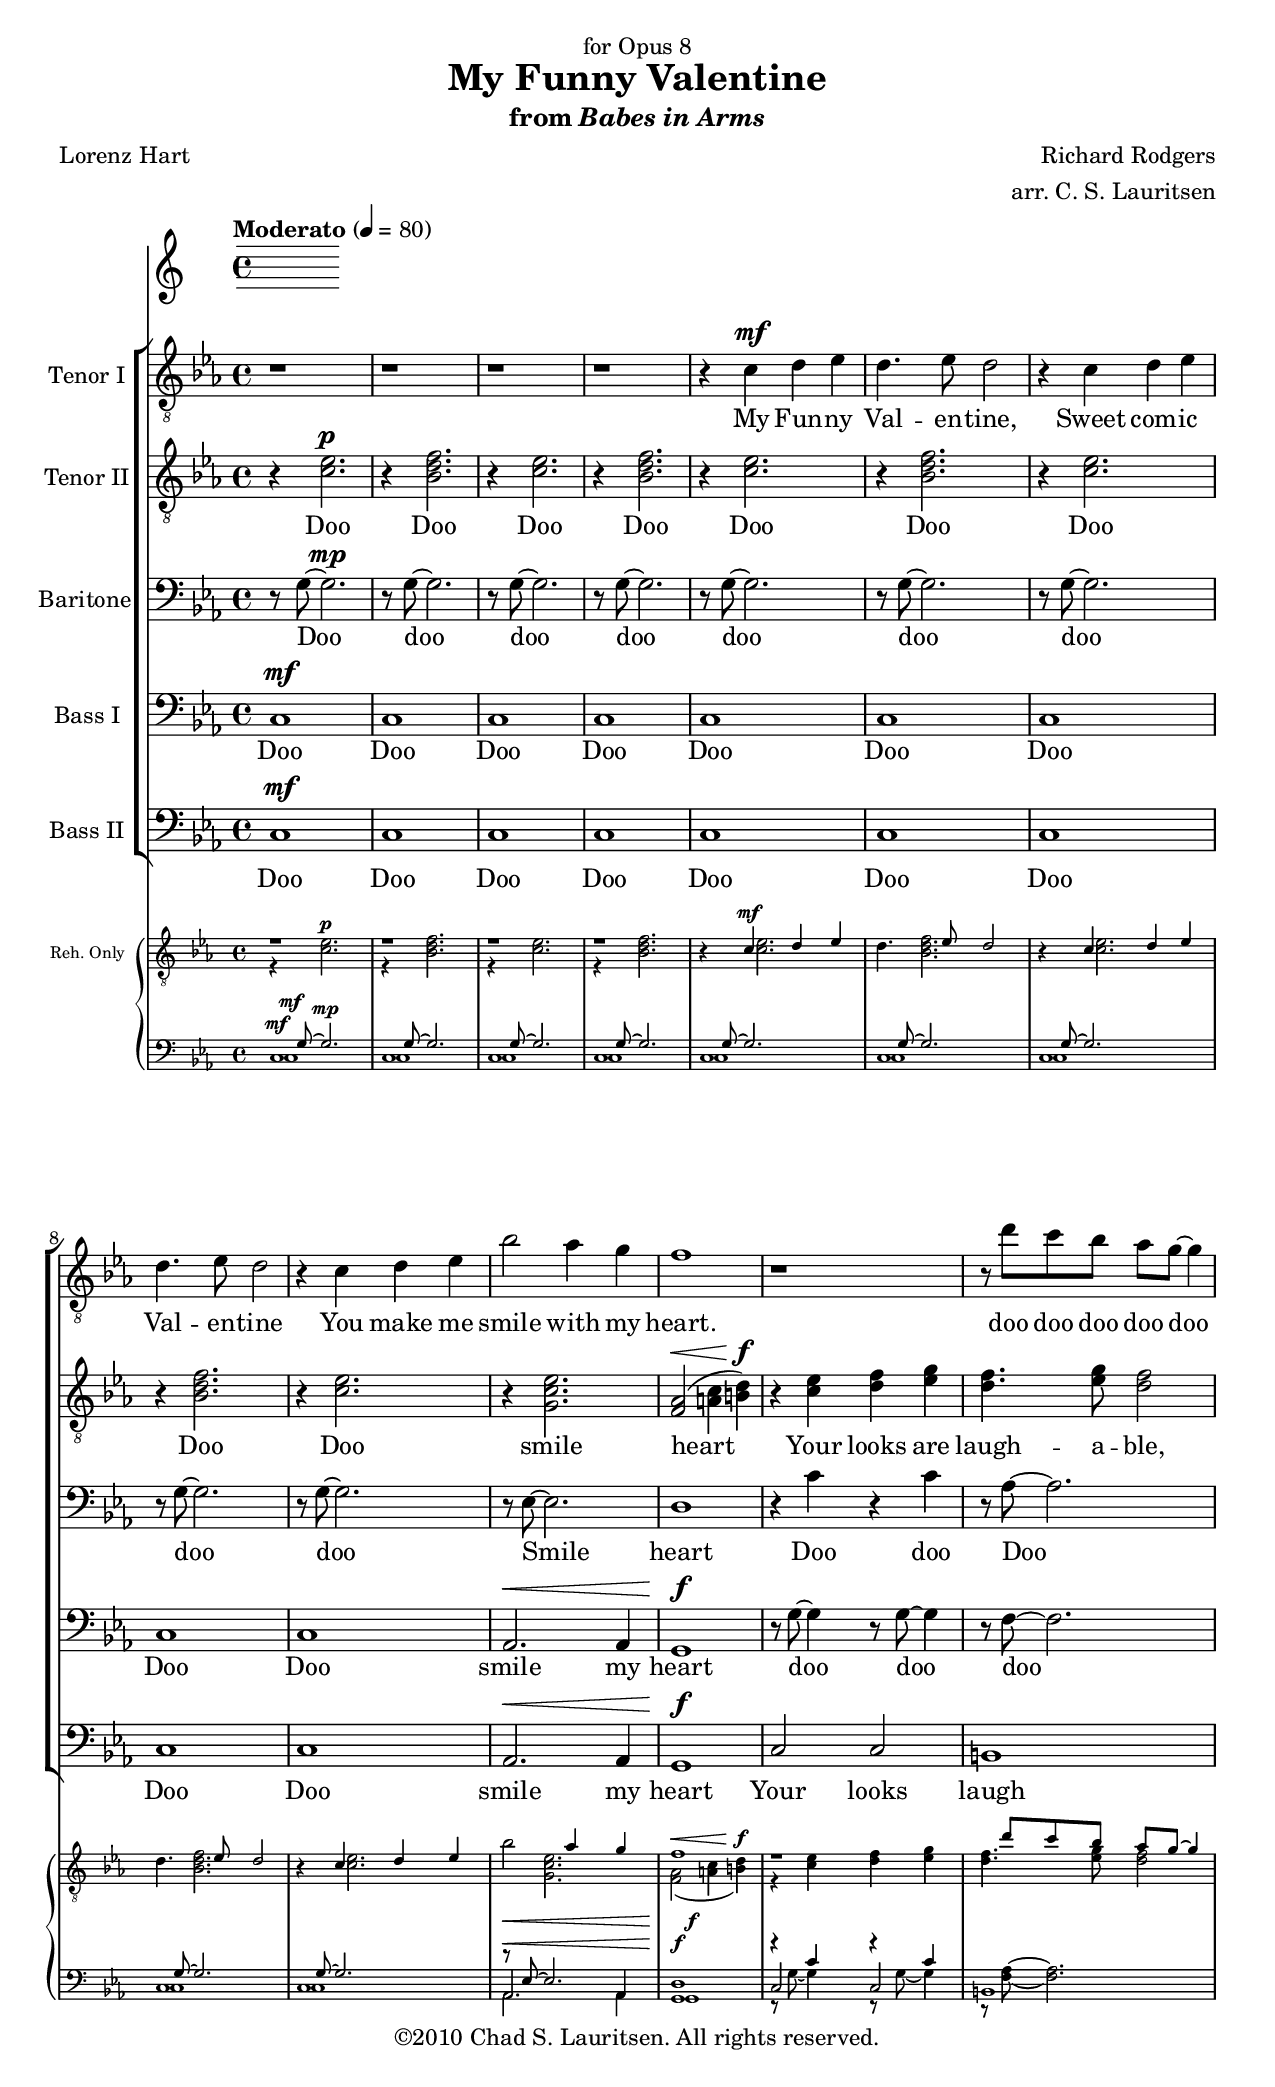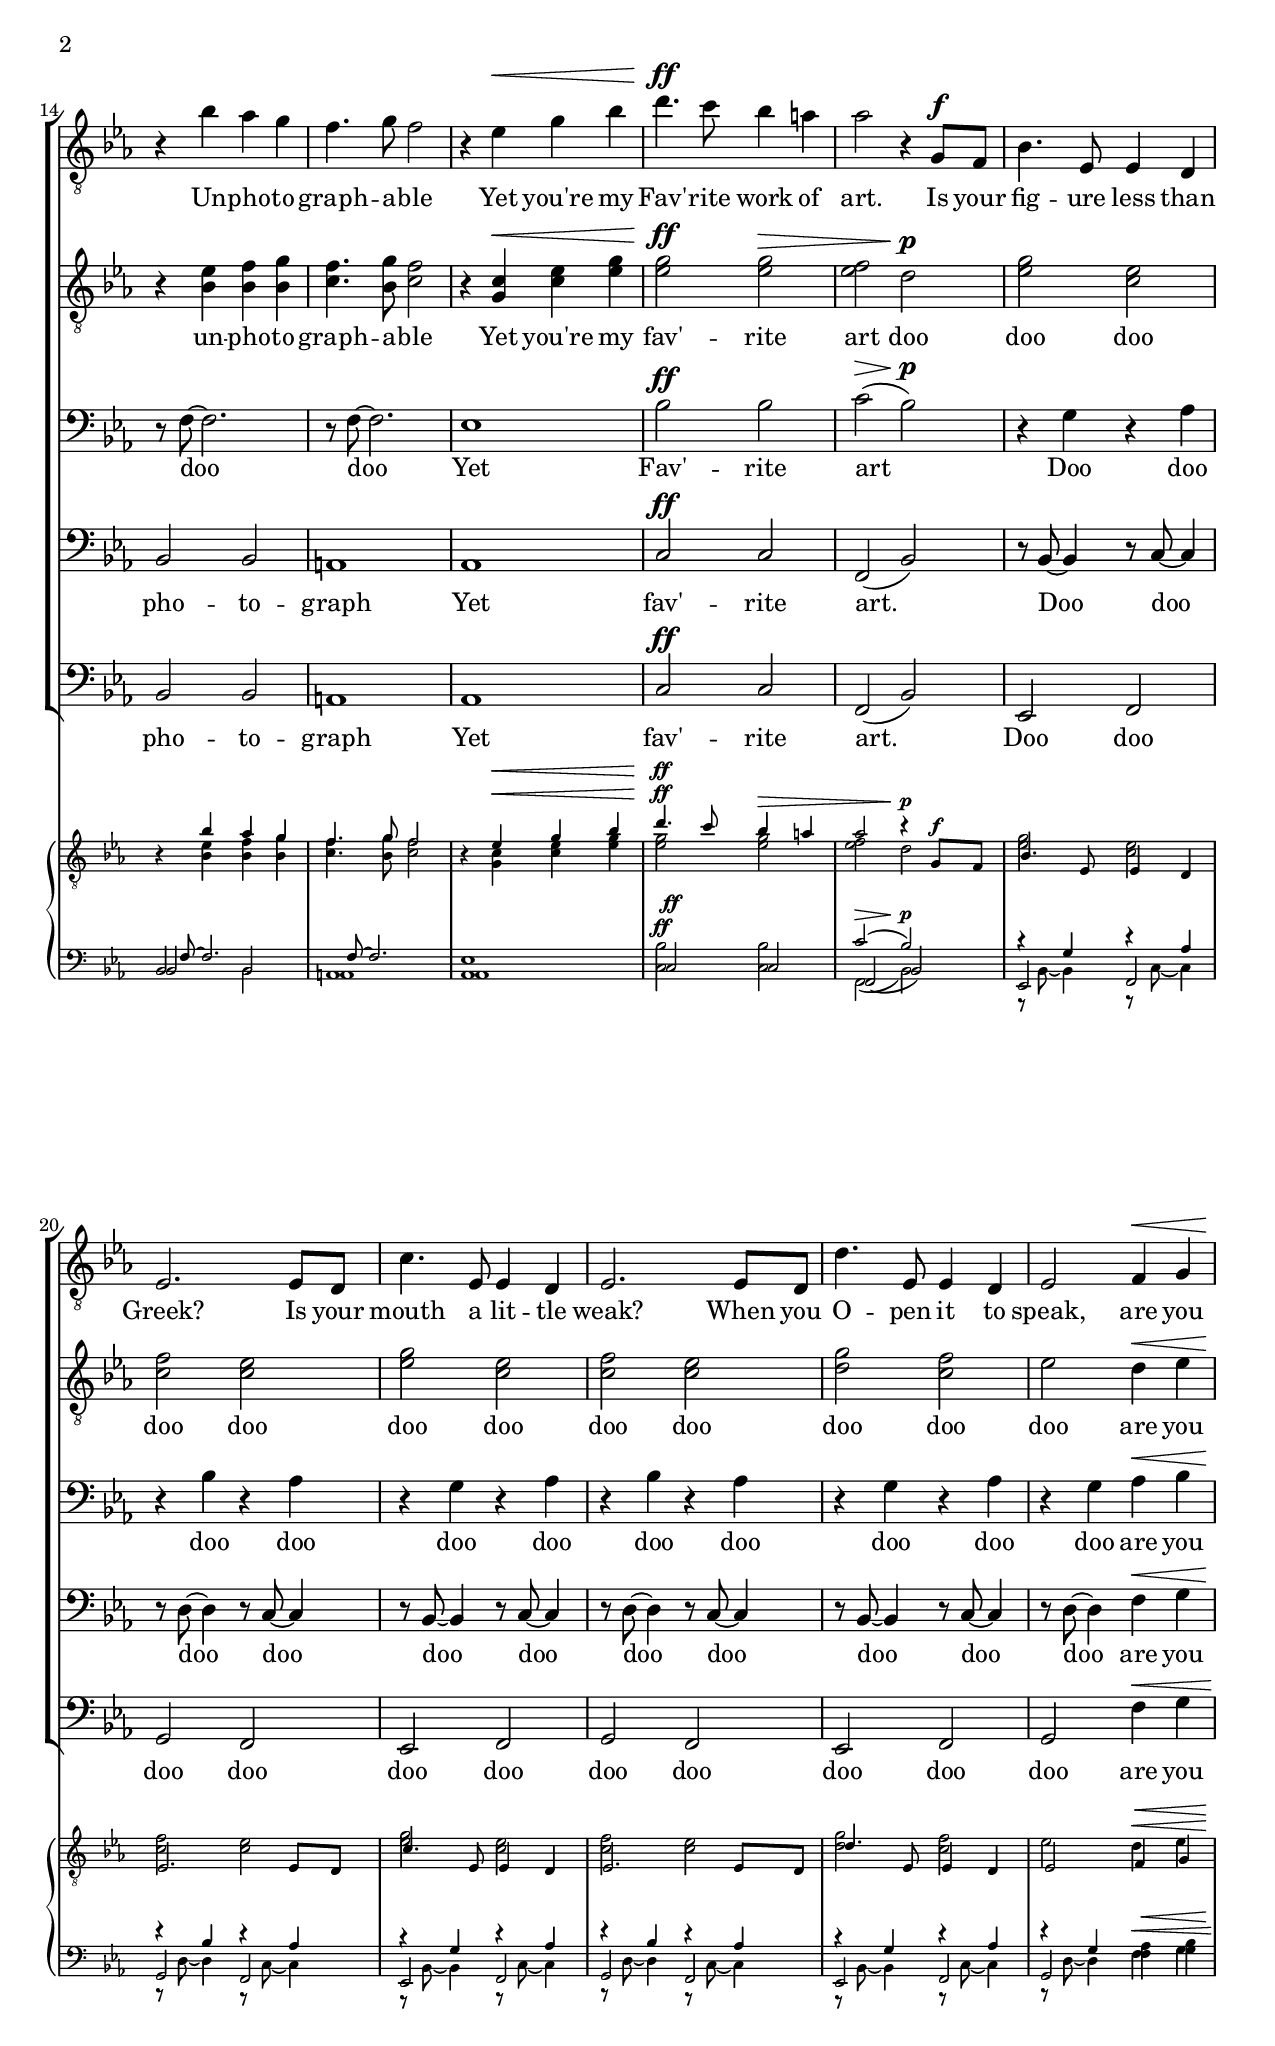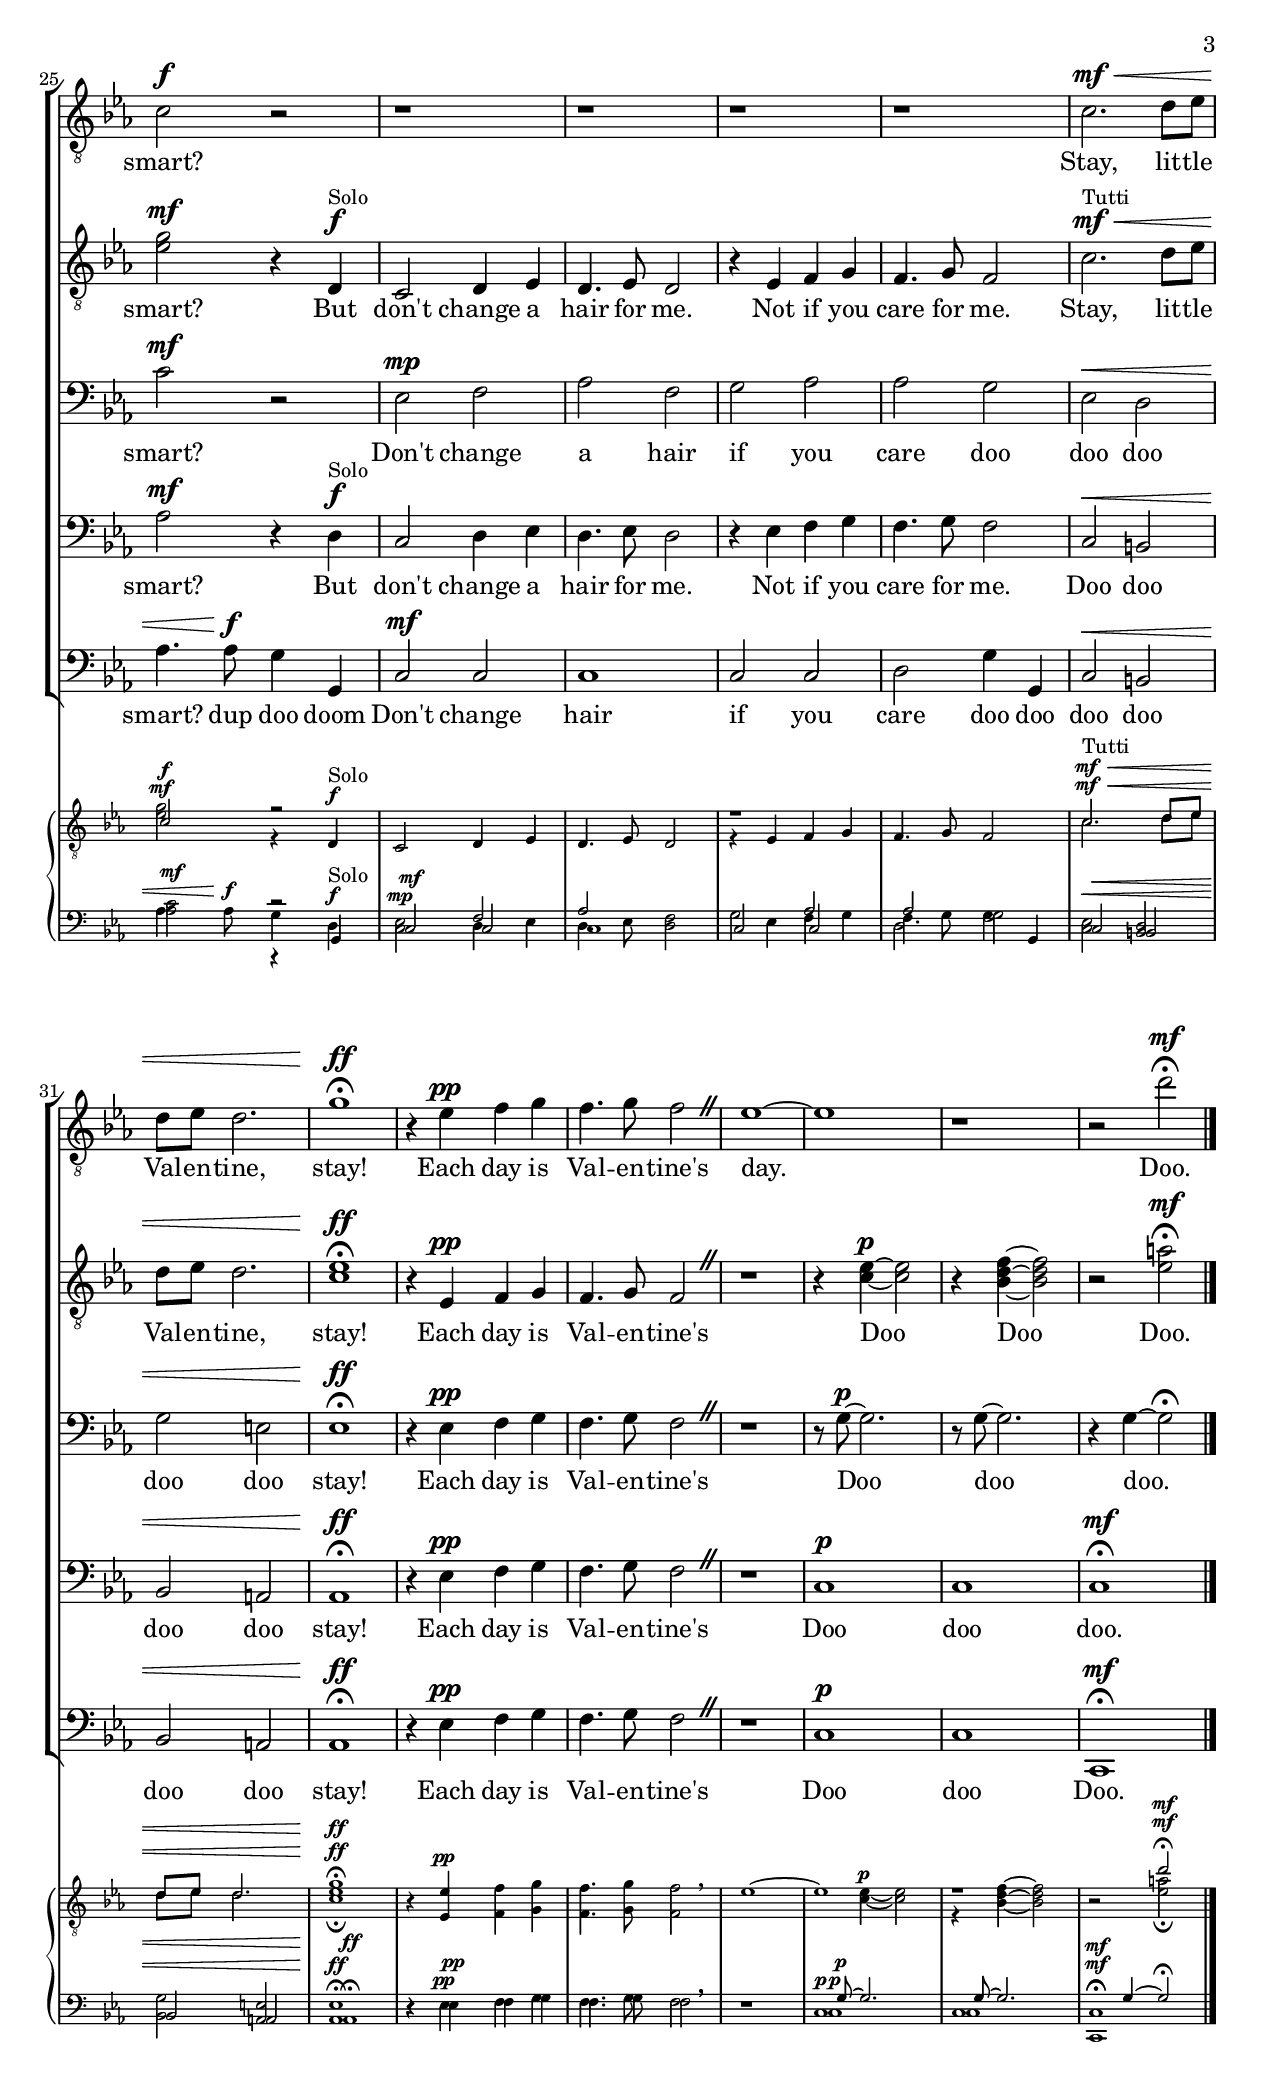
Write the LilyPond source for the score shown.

\header {
  title = "My Funny Valentine" 
  subtitle = \markup {from \italic {Babes in Arms}}
  poet = "Lorenz Hart"
  composer = "Richard Rodgers"
  arranger = "arr. C. S. Lauritsen"
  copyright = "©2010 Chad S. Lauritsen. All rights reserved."
  dedication = "for Opus 8"
}

global = {
  \key c \minor
  \time 4/4
  \version "2.12.3"
  %\override Score.BarNumber #'break-visibility = #end-of-line-invisible
  \override BreathingSign #'text = \markup { 
  	\musicglyph #"scripts.caesura.straight" 
  }

}

tenorOneMusic = \relative c' {
 \clef "G_8" 
 
  r1 | r1 | r1 | r1 |
  r4 c^\mf d es | d4. es8 d2 | r4 c d es | d4. es8 d2 | 
  r4 c d es | bes'2 as4 g | f1 | r1 | 
  r8 d' c bes as g~ g4 | r4 bes as g | f4. g8 f 2 | r4 es^\< g bes |
  d4.^\ff c8 bes4 a | as2 r4 g,8^\f f | bes4. es,8 es4 d | es2. es8 d | 
  c'4. es,8 es4 d | es2. es8 d | d'4. es,8 es4 d | es2 f4^\< g | 
  c2^\f r2 | r1 | r1 | r1 |
  r1 | c2.^\mf ^\< d8 es | d8 es d2. | g1 \fermata^\ff |
  r4 es^\pp f g | f4. g8 f2 \breathe | es1~ | es1 | 
  r1 | r2 d'2\fermata ^\mf \bar "|."
}	
tenorOneWords = \lyricmode {
  | | | | 
  My Fun -- ny | Val -- en -- tine, | Sweet com -- ic Val -- en -- tine |
  You make me  | smile with my | heart. |
  doo doo doo doo doo | Un -- pho -- to -- | graph -- a -- ble | Yet you're my | 
  Fav' -- rite work of | art. Is your | fig -- ure less than | Greek? Is your |
 mouth a lit -- tle | weak? When you | O -- pen it to | speak, are you |
 smart? | | | | | Stay, lit -- tle | Val -- en -- tine, | stay! |
 Each day is | Val -- en -- tine's | day. | Doo.

}

tenorTwoMusic = \relative c' {
 \clef "G_8" 	
  r4 <c es>2.^\p |  r4 <bes d f>2. |  r4 <c es>2. | r4 <bes d f>2. |
  %5
  r4 <c es>2. |  r4 <bes d f>2. |  r4 <c es>2. | r4 <bes d f>2. |
  %9
  r4 <c es>2. |  r4 <g c es>2. | <f as>2^\< (<a c>4  <b d>4)^\f | r4 <c es> <d f> <es g>
  %13
  <d f>4. <es g>8 <d f>2 | r4  <bes es> <bes f'> <bes g'> | <c f>4. <bes g'>8 <c f>2 | r4 <g c>^\< <c es> <es g> | 
  %17
  <es g>2^\ff <es g>^\> | <es f> d^\p | <es g> <c es> | <c f> <c es> |
  %21
  <es g>2 <c es> | <c f> <c es> | <d g> <c f> | es2 d4^\< es |
  %25
  <es g>2^\mf r4 d, ^\markup\small{Solo}^\f | c2 d4 es |  d4. es8 d2 | r4 es f g | 
  %29
  f4. g8 f2  |  c'2.^\mf ^\markup\small{Tutti}^\< d8 es | d8 es d2. | <c es>1 \fermata^\ff |
  %33
  r4 es,^\pp f g | f4. g8 f2 \breathe| r1 | r4 <c' es>~^\p <c es>2 |
  %37
  r4 <bes d f>~ <bes d f>2 | r2 <es a>2\fermata ^\mf \bar "|."

}
tenorTwoWords =\lyricmode {
  Doo | Doo | Doo | Doo |
  %5
  Doo | Doo | Doo | Doo |
  %9
  Doo | smile | heart__ |  Your looks are |
  %13
  laugh -- a -- ble, | un -- pho -- to -- | graph -- a -- ble |
  %17
  Yet you're my | fav' -- rite | art doo | doo doo |
  %21
  doo doo | doo doo | doo doo | doo doo |
  %25
  doo are you | smart? But | don't change a | hair for me. |
  %29
  Not if you | care for me. | Stay, lit -- tle | Val -- en -- tine, |
  %33
  stay! | Each day is | Val -- en -- tine's | |
  %37
  Doo | Doo | Doo.
  

}

bariMusic = \relative c' {
  \clef "bass"
  r8 g~ g2.^\mp | r8 g~ g2. | r8 g~ g2. | r8 g~ g2. |
  %5
  r8 g~ g2. | r8 g~ g2. | r8 g~ g2. | r8 g~ g2. |
  %9
  r8 g~ g2. | r8 es~ es2. | d1 | r4 c' r4 c |
  %13
  r8 as8~ as2. | r8 f~ f2. | r8 f~ f2. | es1 |
  %17
  bes'2^\ff bes | c^\> (bes)^\p | r4 g r as | r4 bes r as | 
  %21
  r4 g r as | r4 bes r as | r4 g r as | r4 g4 as4^\< bes  |
  %25
  c2^\mf r2 | es,2^\mp f | as2 f | g2 as |
  %29
  as2  g | es2^\< d | g2 e | es1 \fermata ^\ff | 
  %33
  r4 es^\pp f g | f4. g8 f2 \breathe | r1 | r8 g~^\p g2.
  %37
  r8 g~ g2. | r4 g~ g2 \fermata \bar "|."
     
}
bariWords = \lyricmode {
 Doo | doo | doo | doo |
 %5
 doo | doo | doo | doo |
 %9
 doo | Smile | heart | Doo doo  |
 %13
 Doo | doo | doo | Yet | 
 %17
 Fav' -- rite | art | Doo doo | doo doo |
 %21
 doo doo | doo doo | doo doo | doo are you |
 %25
 smart? | Don't change | a hair | if you | 
 %29
 care doo | doo doo | doo doo | stay! |
 %33
 Each day is | Val -- en -- tine's | | Doo | 
 %37
 doo | doo. |
 
}

bassOneMusic = \relative c {
  \clef "bass"
  c1^\mf | c1 | c1 | c1 |
  c1 | c1 | c1 | c1 |
  c1 | as2.^\< as4 | g1^\f | r8 g'~ g4 r8 g~ g4 |
  r8 f~ f2. | bes,2 bes2 | a1 | as1 |
  c2^\ff c2 | f,2 (bes) | r8 bes~ bes4  r8 c~ c4 | r8 d~ d4 r8 c~ c4  |
  r8 bes~ bes4  r8 c~ c4 | r8 d~ d4 r8 c~ c4 | r8 bes~ bes4  r8 c~ c4 | r8 d~ d4 f4^\< g |
  as2^\mf r4 d,^\markup\small{Solo}^\f | c2 d4 es | d4. es8 d2 | r4 es f g |
  f4. g8 f2 | c2^\< b | bes2 a | as1 \fermata ^\ff |
  r4 es'^\pp f g | f4. g8 f2 \breathe | r1 | c1^\p |
  c1 | c1\fermata ^\mf | \bar "|."
}

bassOneWords = \lyricmode {
  Doo | Doo | Doo | Doo |
  %5
  Doo | Doo | Doo | Doo |
  %9
  Doo | smile my | heart | doo doo | 
  %13
  doo | pho -- to -- | graph | Yet |
  %17
  fav' -- rite | art. | Doo doo | doo doo |
  %21
  doo doo | doo doo | doo doo | doo are you | 
  %25
  smart? But | don't change a | hair for me. | Not if you |
  %29
  care for me. | Doo doo | doo doo | stay! | 
  %33
  Each day is | Val -- en -- tine's | | Doo |
  %37
  doo | doo.
}

bassTwoMusic = \relative c {
  \clef "bass"
  c1^\mf | c1 | c1 | c1 |
  c1 | c1 | c1 | c1 |
  c1 | as2.^\< as4 | g1^\f | c2 c2 |
  b1 | bes2 bes2 | a1 | as1 |
  c2^\ff c2 | f,2 (bes) | es, f | g f |
  es f | g f | es f | g f'4^\< g |
  as4. as8^\f g4 g, | c2^\mf c | c1 | c2 c |
  d2 g4 g, | c2^\< b | bes2 a | as1 \fermata ^\ff|
  r4 es'^\pp f g | f4. g8 f2 \breathe | r1 | c1^\p |
  c1 | c,1\fermata^\mf | \bar "|."
}
bassTwoWords = \lyricmode {
  Doo | Doo | Doo | Doo |
  Doo | Doo | Doo | Doo |
  Doo | smile my | heart | Your looks | 
  laugh | pho -- to -- | graph | Yet |
  fav' -- rite | art. | Doo doo | doo doo |
  doo doo | doo doo | doo doo | doo are you | 
  smart? dup doo doom | Don't change | hair  | if you |
  care doo doo | doo doo | doo doo | stay! | 
  Each day is | Val -- en -- tine's | Doo | doo | Doo.
}

\score {
	
  <<
  \tempo "Moderato" 4 = 80
\new ChoirStaff
<<

      \new Staff = "sopranos" <<
        \set Staff.instrumentName = #"Tenor I"
        \set Staff.midiInstrument = #"church organ"
        \new Voice = "sopranos" { 
        	
        	\global \tenorOneMusic 
        }
      >>      
      \new Lyrics \lyricsto "sopranos" { \tenorOneWords }
      
      \new Staff = "altos" <<
        \set Staff.instrumentName = #"Tenor II"
        \set Staff.midiInstrument = #"church organ"
        \new Voice = "altos" { 
        	\global \tenorTwoMusic }
      >>
      \new Lyrics \lyricsto "altos" { \tenorTwoWords }
      
      \new Staff = "tenors" <<
        \set Staff.instrumentName = #"Baritone"
        \set Staff.midiInstrument = #"church organ"
        \new Voice = "tenors" { 
        	\global \bariMusic }
      >>
      \new Lyrics \lyricsto "tenors" { \bariWords }
      
      \new Staff = "bassOnes" <<
        \set Staff.instrumentName = #"Bass I"
        \set Staff.midiInstrument = #"church organ"
        \new Voice = "bassOnes" { 
        	\global \bassOneMusic }
      >>
      \new Lyrics \lyricsto "bassOnes" { \bassOneWords }
      
      \new Staff = "bassTwos" <<
        \set Staff.instrumentName = #"Bass II"
        \set Staff.midiInstrument = #"church organ"
        \new Voice = "bassTwos" { 
        	\global \bassTwoMusic }
      >>
      \new Lyrics \lyricsto "bassTwos" { \bassTwoWords }
    >>  % end ChoirStaff
   
    %{ Piano reduction
     
    %}
    \new PianoStaff \with {
    	    fontSize = #-3
    	    \override StaffSymbol #'staff-space = #(magstep -3) 
    }
    <<
      \new Staff <<   	    
    	\set Staff.instrumentName = #"Reh. Only"
        \set Staff.printPartCombineTexts = ##f
        \set Staff.midiInstrument = #"church organ"
        \partcombine
        << \global \tenorOneMusic >>
        << \global \tenorTwoMusic >>
      >>
      \new Staff <<
        \clef bass
        \set Staff.printPartCombineTexts = ##f
        \partcombine
        << \global \bariMusic >>
        << \global \bassOneMusic >>
        << \global \bassTwoMusic >>
      >>
    >>
  >>
 \midi{ }
  \layout {
  	  
  	  #(layout-set-staff-size 20)

    \context {
      % a little smaller so lyrics
      % can be closer to the staff
      \Staff
      \override VerticalAxisGroup #'minimum-Y-extent = #'(-3 . 3)
    }
  }
}

\paper {
	#(set-paper-size "legal")
}


